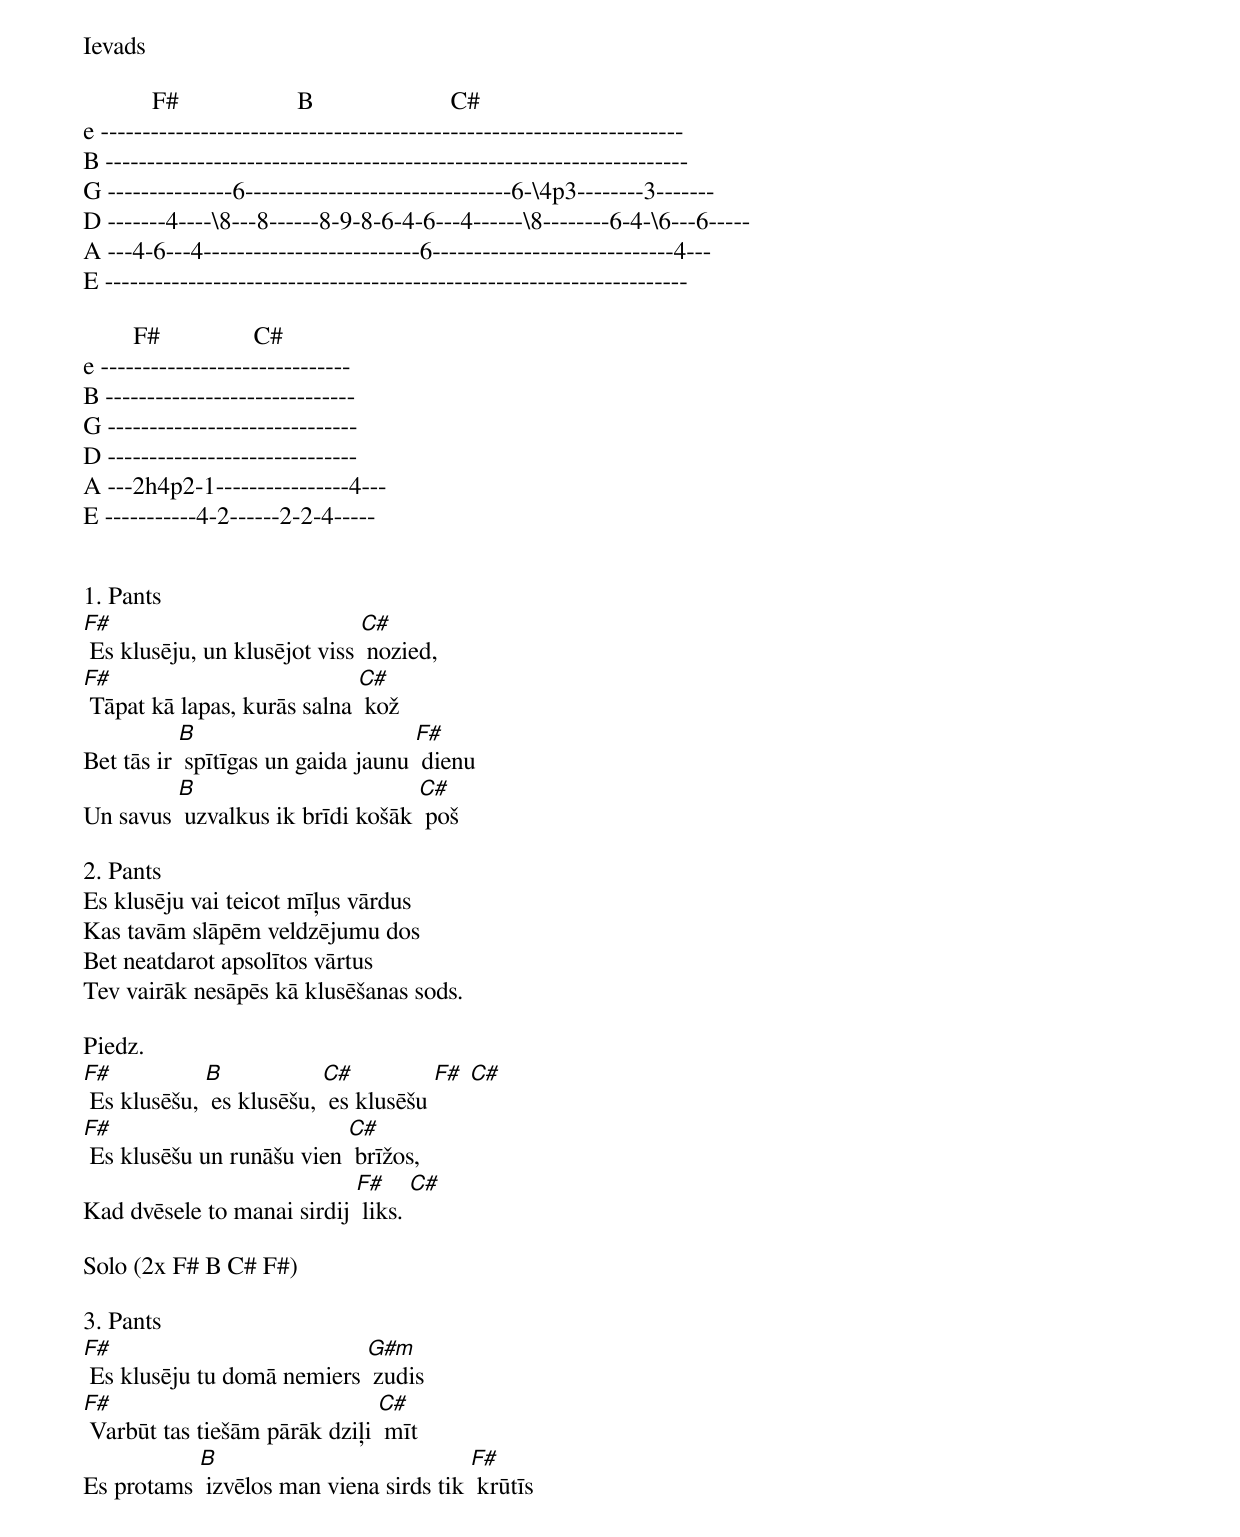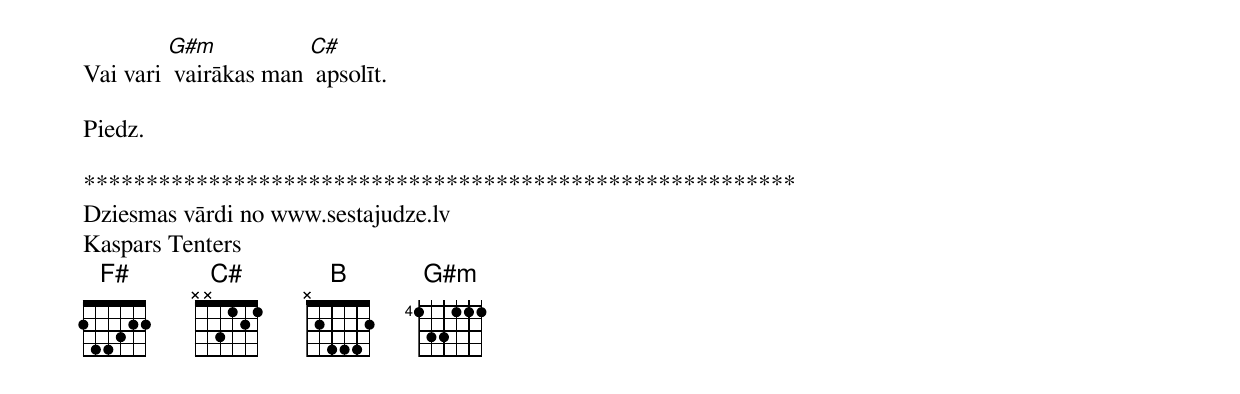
Ievads

           F#                   B                      C#
e ----------------------------------------------------------------------
B ----------------------------------------------------------------------
G ---------------6--------------------------------6-\4p3--------3-------
D -------4----\8---8------8-9-8-6-4-6---4------\8--------6-4-\6---6-----
A ---4-6---4--------------------------6-----------------------------4---
E ----------------------------------------------------------------------

        F#               C#
e ------------------------------
B ------------------------------
G ------------------------------
D ------------------------------
A ---2h4p2-1----------------4---
E -----------4-2------2-2-4-----


1. Pants
[F#] Es klusēju, un klusējot viss [C#] nozied,
[F#] Tāpat kā lapas, kurās salna [C#] kož
Bet tās ir [B] spītīgas un gaida jaunu [F#] dienu
Un savus [B] uzvalkus ik brīdi košāk [C#] poš

2. Pants
Es klusēju vai teicot mīļus vārdus
Kas tavām slāpēm veldzējumu dos
Bet neatdarot apsolītos vārtus
Tev vairāk nesāpēs kā klusēšanas sods.

Piedz.
[F#] Es klusēšu, [B] es klusēšu, [C#] es klusēšu [F#] [C#]
[F#] Es klusēšu un runāšu vien [C#] brīžos,
Kad dvēsele to manai sirdij [F#] liks. [C#]

Solo (2x F# B C# F#)

3. Pants
[F#] Es klusēju tu domā nemiers [G#m] zudis
[F#] Varbūt tas tiešām pārāk dziļi [C#] mīt
Es protams [B] izvēlos man viena sirds tik [F#] krūtīs
Vai vari [G#m] vairākas man [C#] apsolīt.

Piedz.

*********************************************************
Dziesmas vārdi no www.sestajudze.lv
Kaspars Tenters
